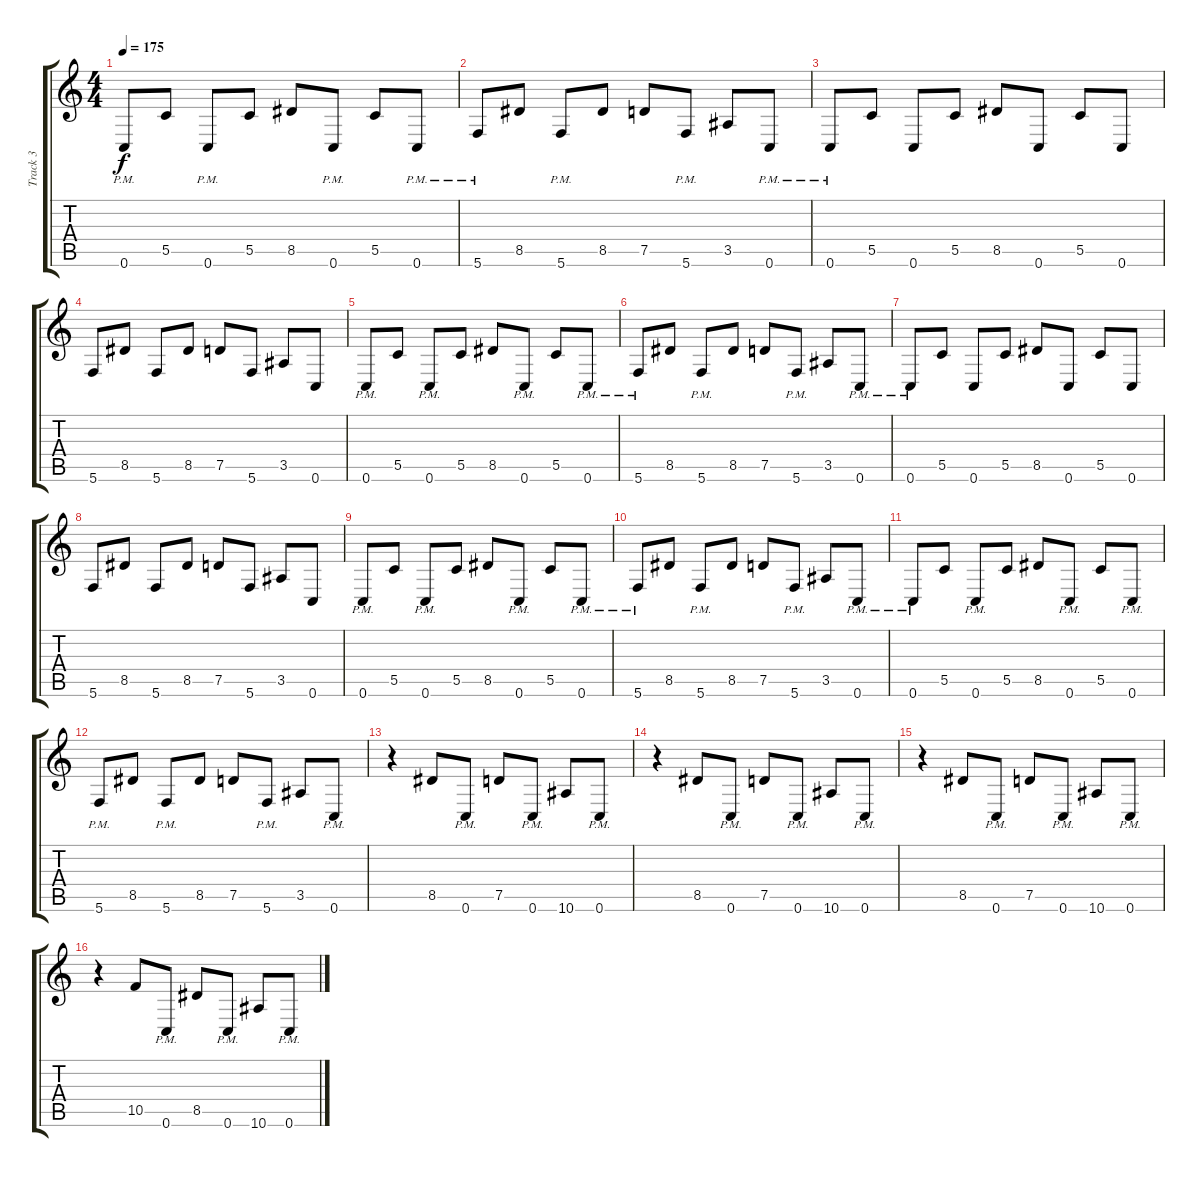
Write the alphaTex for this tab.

\track ("Track 3" "Track 3") {instrument overdrivenguitar}
\staff {score tabs}
\tuning (D4 A3 F3 C3 G2 C2) {hide}
\ts (4 4)
\tempo 175
\clef g2
\ks c
0.6{pm}.8{dy f} 5.5.8 0.6{pm}.8 5.5.8 8.5.8 0.6{pm}.8 5.5.8 0.6{pm}.8 |
5.6{pm}.8 8.5.8 5.6{pm}.8 8.5.8 7.5.8 5.6{pm}.8 3.5.8 0.6{pm}.8 |
0.6{pm}.8 5.5.8 0.6.8 5.5.8 8.5.8 0.6.8 5.5.8 0.6.8 |
5.6.8 8.5.8 5.6.8 8.5.8 7.5.8 5.6.8 3.5.8 0.6.8 |
0.6{pm}.8 5.5.8 0.6{pm}.8 5.5.8 8.5.8 0.6{pm}.8 5.5.8 0.6{pm}.8 |
5.6{pm}.8 8.5.8 5.6{pm}.8 8.5.8 7.5.8 5.6{pm}.8 3.5.8 0.6{pm}.8 |
0.6{pm}.8 5.5.8 0.6.8 5.5.8 8.5.8 0.6.8 5.5.8 0.6.8 |
5.6.8 8.5.8 5.6.8 8.5.8 7.5.8 5.6.8 3.5.8 0.6.8 |
0.6{pm}.8 5.5.8 0.6{pm}.8 5.5.8 8.5.8 0.6{pm}.8 5.5.8 0.6{pm}.8 |
5.6{pm}.8 8.5.8 5.6{pm}.8 8.5.8 7.5.8 5.6{pm}.8 3.5.8 0.6{pm}.8 |
0.6{pm}.8 5.5.8 0.6{pm}.8 5.5.8 8.5.8 0.6{pm}.8 5.5.8 0.6{pm}.8 |
5.6{pm}.8 8.5.8 5.6{pm}.8 8.5.8 7.5.8 5.6{pm}.8 3.5.8 0.6{pm}.8 |
r.4{instrument distortionguitar} 8.5.8 0.6{pm}.8 7.5.8 0.6{pm}.8 10.6.8 0.6{pm}.8 |
r.4 8.5.8 0.6{pm}.8 7.5.8 0.6{pm}.8 10.6.8 0.6{pm}.8 |
r.4 8.5.8 0.6{pm}.8 7.5.8 0.6{pm}.8 10.6.8 0.6{pm}.8 |
r.4 10.5.8 0.6{pm}.8 8.5.8 0.6{pm}.8 10.6.8 0.6{pm}.8
